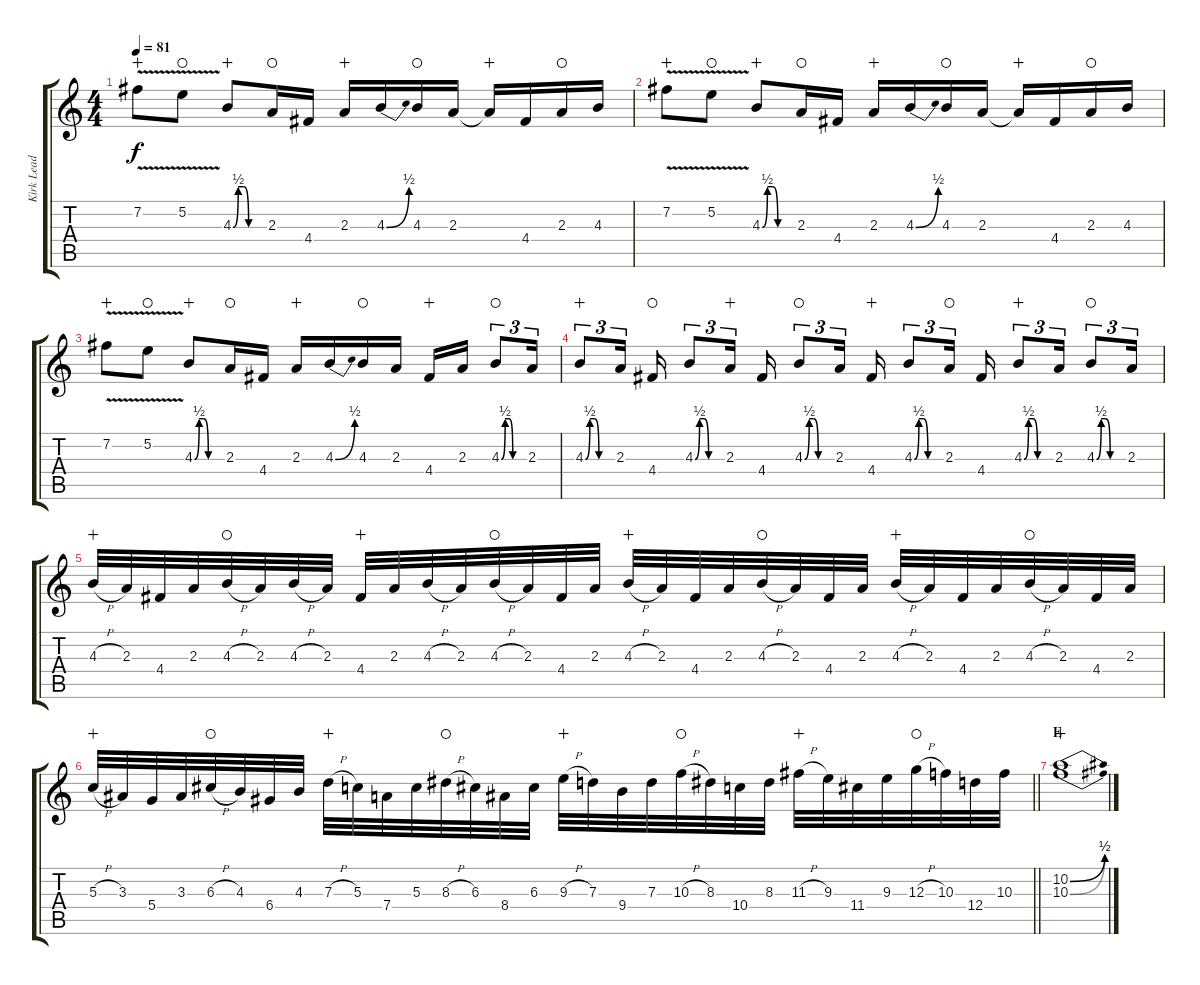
\track ("Kirk Lead 2" "Kirk Lead ") {instrument distortionguitar}
\staff {score tabs}
\tuning (E4 B3 G3 D3 A2 E2) {hide}
\ts (4 4)
\tempo 81
\clef g2
\ks c
7.2{v}.8{dy f wahc} 5.2{v}.8{waho} 4.3{be (custom 0 0 10 2 20 2 30 0 60 0)}.8{wahc} 2.3.16{waho} 4.4.16 2.3.16{wahc} 4.3{be (bend 0 0 60 2)}.16 4.3.16{waho} 2.3.16 2.3{t}.16{wahc} 4.4.16 2.3.16{waho} 4.3.16 |
7.2{v}.8{wahc} 5.2{v}.8{waho} 4.3{be (custom 0 0 10 2 20 2 30 0 60 0)}.8{wahc} 2.3.16{waho} 4.4.16 2.3.16{wahc} 4.3{be (bend 0 0 60 2)}.16 4.3.16{waho} 2.3.16 2.3{t}.16{wahc} 4.4.16 2.3.16{waho} 4.3.16 |
7.2{v}.8{wahc} 5.2{v}.8{waho} 4.3{be (custom 0 0 10 2 20 2 30 0 60 0)}.8{wahc} 2.3.16{waho} 4.4.16 2.3.16{wahc} 4.3{be (bend 0 0 60 2)}.16 4.3.16{waho} 2.3.16 4.4.16{wahc} 2.3.16 4.3{be (custom 0 0 10 2 20 2 30 0 60 0)}.8{tu (3 2) waho} 2.3.16{tu (3 2)} |
4.3{be (custom 0 0 10 2 20 2 30 0 60 0)}.8{tu (3 2) wahc} 2.3.16{tu (3 2) beam splitsecondary} 4.4.16{waho} 4.3{be (custom 0 0 10 2 20 2 30 0 60 0)}.8{tu (3 2)} 2.3.16{tu (3 2) wahc beam splitsecondary} 4.4.16 4.3{be (custom 0 0 10 2 20 2 30 0 60 0)}.8{tu (3 2) waho} 2.3.16{tu (3 2)} 4.4.16{wahc} 4.3{be (custom 0 0 10 2 20 2 30 0 60 0)}.8{tu (3 2)} 2.3.16{tu (3 2) waho} 4.4.16 4.3{be (custom 0 0 10 2 20 2 30 0 60 0)}.8{tu (3 2) wahc} 2.3.16{tu (3 2)} 4.3{be (custom 0 0 10 2 20 2 30 0 60 0)}.8{tu (3 2) waho} 2.3.16{tu (3 2)} |
4.3{h}.32{wahc} 2.3.32 4.4.32 2.3.32 4.3{h}.32{waho} 2.3.32 4.3{h}.32 2.3.32 4.4.32{wahc} 2.3.32 4.3{h}.32 2.3.32 4.3{h}.32{waho} 2.3.32 4.4.32 2.3.32 4.3{h}.32{wahc} 2.3.32 4.4.32 2.3.32 4.3{h}.32{waho} 2.3.32 4.4.32 2.3.32 4.3{h}.32{wahc} 2.3.32 4.4.32 2.3.32 4.3{h}.32{waho} 2.3.32 4.4.32 2.3.32 |
\barLineRight lightlight
5.3{h}.32{wahc} 3.3.32 5.4.32 3.3.32 6.3{h}.32{waho} 4.3.32 6.4.32 4.3.32 7.3{h}.32{wahc} 5.3.32 7.4.32 5.3.32 8.3{h}.32{waho} 6.3.32 8.4.32 6.3.32 9.3{h}.32{wahc} 7.3.32 9.4.32 7.3.32 10.3{h}.32{waho} 8.3.32 10.4.32 8.3.32 11.3{h}.32{wahc} 9.3.32 11.4.32 9.3.32 12.3{h}.32{waho} 10.3.32 12.4.32 10.3.32 |
\section ("" "E")
(10.2{be (bend 0 0 60 2)} 10.3{be (bend 0 0 60 2)}).1{wahc}
